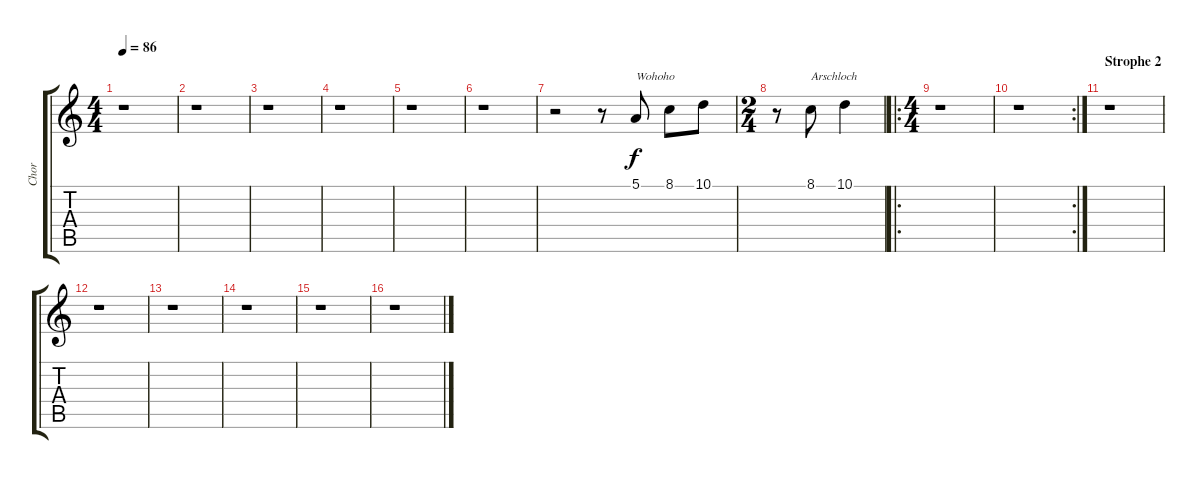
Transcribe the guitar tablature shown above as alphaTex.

\track ("Chor" "Chor") {instrument pad4choir}
\staff {score tabs}
\tuning (E4 B3 G3 D3 A2 E2) {hide}
\ts (4 4)
\tempo 86
\clef g2
\ks c
r.1{dy f} |
r.1 |
r.1 |
r.1 |
r.1 |
r.1 |
r.2 r.8 5.1.8{txt "Wohoho"} 8.1.8 10.1.8 |
\ts (2 4)
r.8 8.1.8{txt "Arschloch"} 10.1.4 |
\ro
\ts (4 4)
r.1 |
\rc 2
r.1 |
\section ("" "Strophe 2")
r.1 |
r.1 |
r.1 |
r.1 |
r.1 |
r.1
